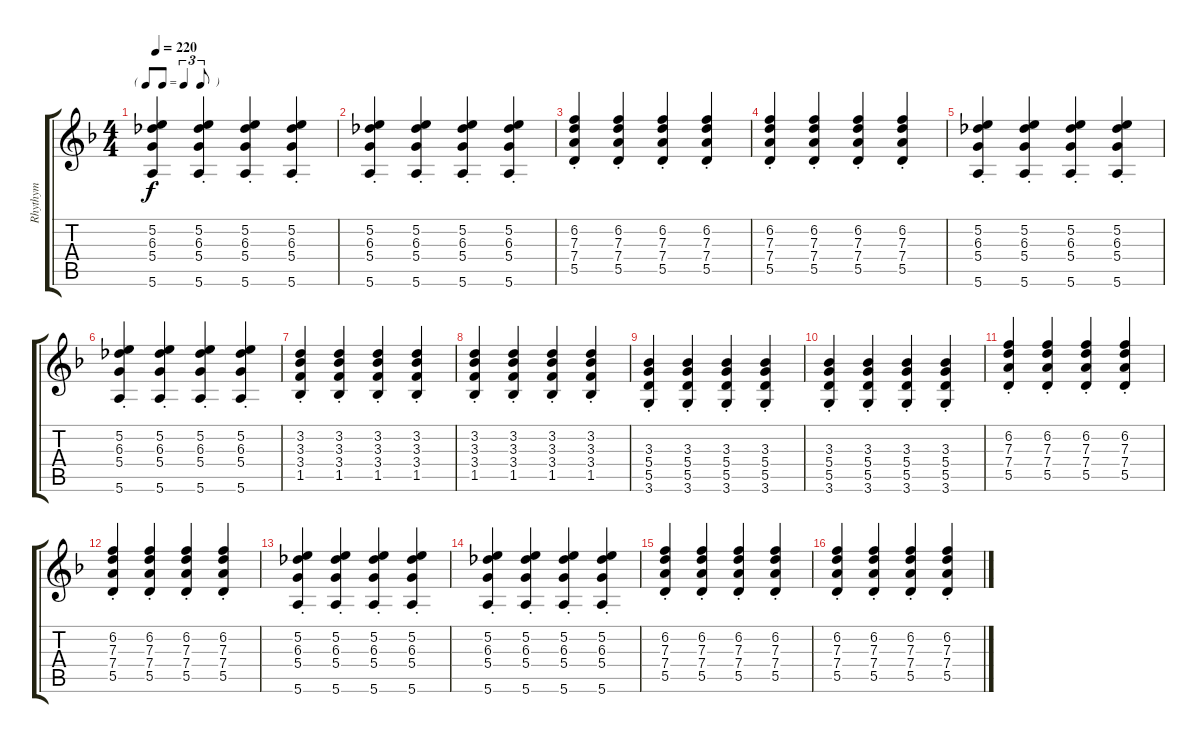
\track ("Rhythym" "Rhythym") {instrument acousticguitarnylon}
\staff {score tabs}
\tuning (E4 B3 G3 D3 A2 E2) {hide}
\ts (4 4)
\tf triplet8th
\tempo 220
\clef g2
\ks f
(5.2{st} 6.3{st} 5.4{st} 5.6{st}).4{dy f} (5.2{st} 6.3{st} 5.4{st} 5.6{st}).4 (5.2{st} 6.3{st} 5.4{st} 5.6{st}).4 (5.2{st} 6.3{st} 5.4{st} 5.6{st}).4 |
(5.2{st} 6.3{st} 5.4{st} 5.6{st}).4 (5.2{st} 6.3{st} 5.4{st} 5.6{st}).4 (5.2{st} 6.3{st} 5.4{st} 5.6{st}).4 (5.2{st} 6.3{st} 5.4{st} 5.6{st}).4 |
(6.2{st} 7.3{st} 7.4{st} 5.5{st}).4 (6.2{st} 7.3{st} 7.4{st} 5.5{st}).4 (6.2{st} 7.3{st} 7.4{st} 5.5{st}).4 (6.2{st} 7.3{st} 7.4{st} 5.5{st}).4 |
(6.2{st} 7.3{st} 7.4{st} 5.5{st}).4 (6.2{st} 7.3{st} 7.4{st} 5.5{st}).4 (6.2{st} 7.3{st} 7.4{st} 5.5{st}).4 (6.2{st} 7.3{st} 7.4{st} 5.5{st}).4 |
(5.2{st} 6.3{st} 5.4{st} 5.6{st}).4 (5.2{st} 6.3{st} 5.4{st} 5.6{st}).4 (5.2{st} 6.3{st} 5.4{st} 5.6{st}).4 (5.2{st} 6.3{st} 5.4{st} 5.6{st}).4 |
(5.2{st} 6.3{st} 5.4{st} 5.6{st}).4 (5.2{st} 6.3{st} 5.4{st} 5.6{st}).4 (5.2{st} 6.3{st} 5.4{st} 5.6{st}).4 (5.2{st} 6.3{st} 5.4{st} 5.6{st}).4 |
(3.2{st} 3.3{st} 3.4{st} 1.5{st}).4 (3.2{st} 3.3{st} 3.4{st} 1.5{st}).4 (3.2{st} 3.3{st} 3.4{st} 1.5{st}).4 (3.2{st} 3.3{st} 3.4{st} 1.5{st}).4 |
(3.2{st} 3.3{st} 3.4{st} 1.5{st}).4 (3.2{st} 3.3{st} 3.4{st} 1.5{st}).4 (3.2{st} 3.3{st} 3.4{st} 1.5{st}).4 (3.2{st} 3.3{st} 3.4{st} 1.5{st}).4 |
(3.3{st} 5.4{st} 5.5{st} 3.6{st}).4 (3.3{st} 5.4{st} 5.5{st} 3.6{st}).4 (3.3{st} 5.4{st} 5.5{st} 3.6{st}).4 (3.3{st} 5.4{st} 5.5{st} 3.6{st}).4 |
(3.3{st} 5.4{st} 5.5{st} 3.6{st}).4 (3.3{st} 5.4{st} 5.5{st} 3.6{st}).4 (3.3{st} 5.4{st} 5.5{st} 3.6{st}).4 (3.3{st} 5.4{st} 5.5{st} 3.6{st}).4 |
(6.2{st} 7.3{st} 7.4{st} 5.5{st}).4 (6.2{st} 7.3{st} 7.4{st} 5.5{st}).4 (6.2{st} 7.3{st} 7.4{st} 5.5{st}).4 (6.2{st} 7.3{st} 7.4{st} 5.5{st}).4 |
(6.2{st} 7.3{st} 7.4{st} 5.5{st}).4 (6.2{st} 7.3{st} 7.4{st} 5.5{st}).4 (6.2{st} 7.3{st} 7.4{st} 5.5{st}).4 (6.2{st} 7.3{st} 7.4{st} 5.5{st}).4 |
(5.2{st} 6.3{st} 5.4{st} 5.6{st}).4 (5.2{st} 6.3{st} 5.4{st} 5.6{st}).4 (5.2{st} 6.3{st} 5.4{st} 5.6{st}).4 (5.2{st} 6.3{st} 5.4{st} 5.6{st}).4 |
(5.2{st} 6.3{st} 5.4{st} 5.6{st}).4 (5.2{st} 6.3{st} 5.4{st} 5.6{st}).4 (5.2{st} 6.3{st} 5.4{st} 5.6{st}).4 (5.2{st} 6.3{st} 5.4{st} 5.6{st}).4 |
(6.2{st} 7.3{st} 7.4{st} 5.5{st}).4 (6.2{st} 7.3{st} 7.4{st} 5.5{st}).4 (6.2{st} 7.3{st} 7.4{st} 5.5{st}).4 (6.2{st} 7.3{st} 7.4{st} 5.5{st}).4 |
(6.2{st} 7.3{st} 7.4{st} 5.5{st}).4 (6.2{st} 7.3{st} 7.4{st} 5.5{st}).4 (6.2{st} 7.3{st} 7.4{st} 5.5{st}).4 (6.2{st} 7.3{st} 7.4{st} 5.5{st}).4
